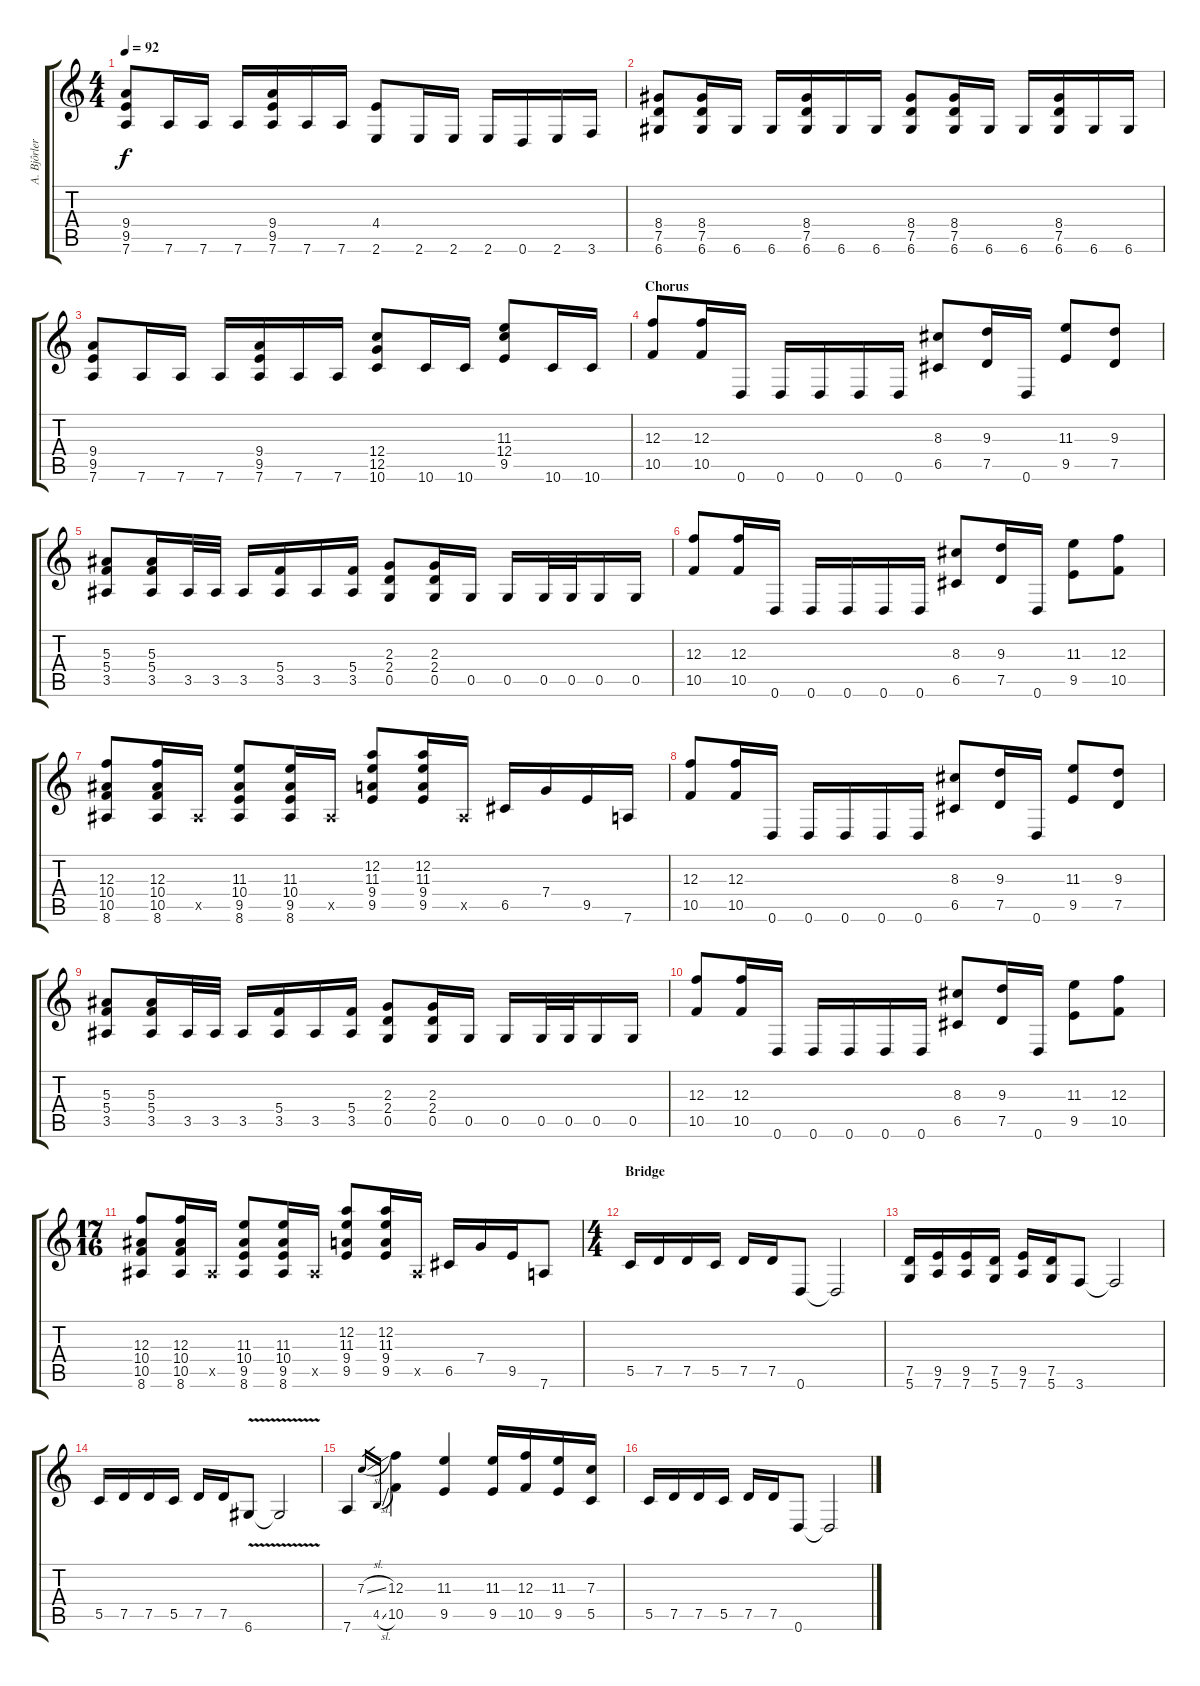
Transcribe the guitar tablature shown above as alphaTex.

\track ("A. Bjôrler" "A. Bjôrler") {instrument distortionguitar}
\staff {score tabs}
\tuning (D4 A3 F3 C3 G2 D2) {hide}
\ts (4 4)
\tempo 92
\clef g2
\ks c
(9.4 9.5 7.6).8{dy f} 7.6.16 7.6.16 7.6.16 (9.4 9.5 7.6).16 7.6.16 7.6.16 (4.4 2.6).8 2.6.16 2.6.16 2.6.16 0.6.16 2.6.16 3.6.16 |
(8.4 7.5 6.6).8 (8.4 7.5 6.6).16 6.6.16 6.6.16 (8.4 7.5 6.6).16 6.6.16 6.6.16 (8.4 7.5 6.6).8 (8.4 7.5 6.6).16 6.6.16 6.6.16 (8.4 7.5 6.6).16 6.6.16 6.6.16 |
(9.4 9.5 7.6).8 7.6.16 7.6.16 7.6.16 (9.4 9.5 7.6).16 7.6.16 7.6.16 (12.4 12.5 10.6).8 10.6.16 10.6.16 (11.3 12.4 9.5).8 10.6.16 10.6.16 |
\section ("" "Chorus")
(12.3 10.5).8 (12.3 10.5).16 0.6.16 0.6.16 0.6.16 0.6.16 0.6.16 (8.3 6.5).8 (9.3 7.5).16 0.6.16 (11.3 9.5).8 (9.3 7.5).8 |
(5.3 5.4 3.5).8 (5.3 5.4 3.5).16 3.5.32 3.5.32 3.5.16 (5.4 3.5).16 3.5.16 (5.4 3.5).16 (2.3 2.4 0.5).8 (2.3 2.4 0.5).16 0.5.16 0.5.16 0.5.32 0.5.32 0.5.16 0.5.16 |
(12.3 10.5).8 (12.3 10.5).16 0.6.16 0.6.16 0.6.16 0.6.16 0.6.16 (8.3 6.5).8 (9.3 7.5).16 0.6.16 (11.3 9.5).8 (12.3 10.5).8 |
(12.3 10.4 10.5 8.6).8 (12.3 10.4 10.5 8.6).16 3.5{x}.16 (11.3 10.4 9.5 8.6).8 (11.3 10.4 9.5 8.6).16 3.5{x}.16 (12.2 11.3 9.4 9.5).8 (12.2 11.3 9.4 9.5).16 3.5{x}.16 6.5.16 7.4.16 9.5.16 7.6.16 |
(12.3 10.5).8 (12.3 10.5).16 0.6.16 0.6.16 0.6.16 0.6.16 0.6.16 (8.3 6.5).8 (9.3 7.5).16 0.6.16 (11.3 9.5).8 (9.3 7.5).8 |
(5.3 5.4 3.5).8 (5.3 5.4 3.5).16 3.5.32 3.5.32 3.5.16 (5.4 3.5).16 3.5.16 (5.4 3.5).16 (2.3 2.4 0.5).8 (2.3 2.4 0.5).16 0.5.16 0.5.16 0.5.32 0.5.32 0.5.16 0.5.16 |
(12.3 10.5).8 (12.3 10.5).16 0.6.16 0.6.16 0.6.16 0.6.16 0.6.16 (8.3 6.5).8 (9.3 7.5).16 0.6.16 (11.3 9.5).8 (12.3 10.5).8 |
\ts (17 16)
(12.3 10.4 10.5 8.6).8 (12.3 10.4 10.5 8.6).16 3.5{x}.16 (11.3 10.4 9.5 8.6).8 (11.3 10.4 9.5 8.6).16 3.5{x}.16 (12.2 11.3 9.4 9.5).8 (12.2 11.3 9.4 9.5).16 3.5{x}.16 6.5.16 7.4.16 9.5.16 7.6.8 |
\ts (4 4)
\section ("" "Bridge")
5.5.16 7.5.16 7.5.16 5.5.16 7.5.16 7.5.16 0.6.8 0.6{t}.2 |
(7.5 5.6).16 (9.5 7.6).16 (9.5 7.6).16 (7.5 5.6).16 (9.5 7.6).16 (7.5 5.6).16 3.6.8 3.6{t}.2 |
5.5.16 7.5.16 7.5.16 5.5.16 7.5.16 7.5.16 6.6{v}.8 6.6{t}.2 |
7.6.4 7.3{sl}.16{gr} 4.5{sl}.16{gr} (12.3 10.5).4 (11.3 9.5).4 (11.3 9.5).16 (12.3 10.5).16 (11.3 9.5).16 (7.3 5.5).16 |
5.5.16 7.5.16 7.5.16 5.5.16 7.5.16 7.5.16 0.6.8 0.6{t}.2
